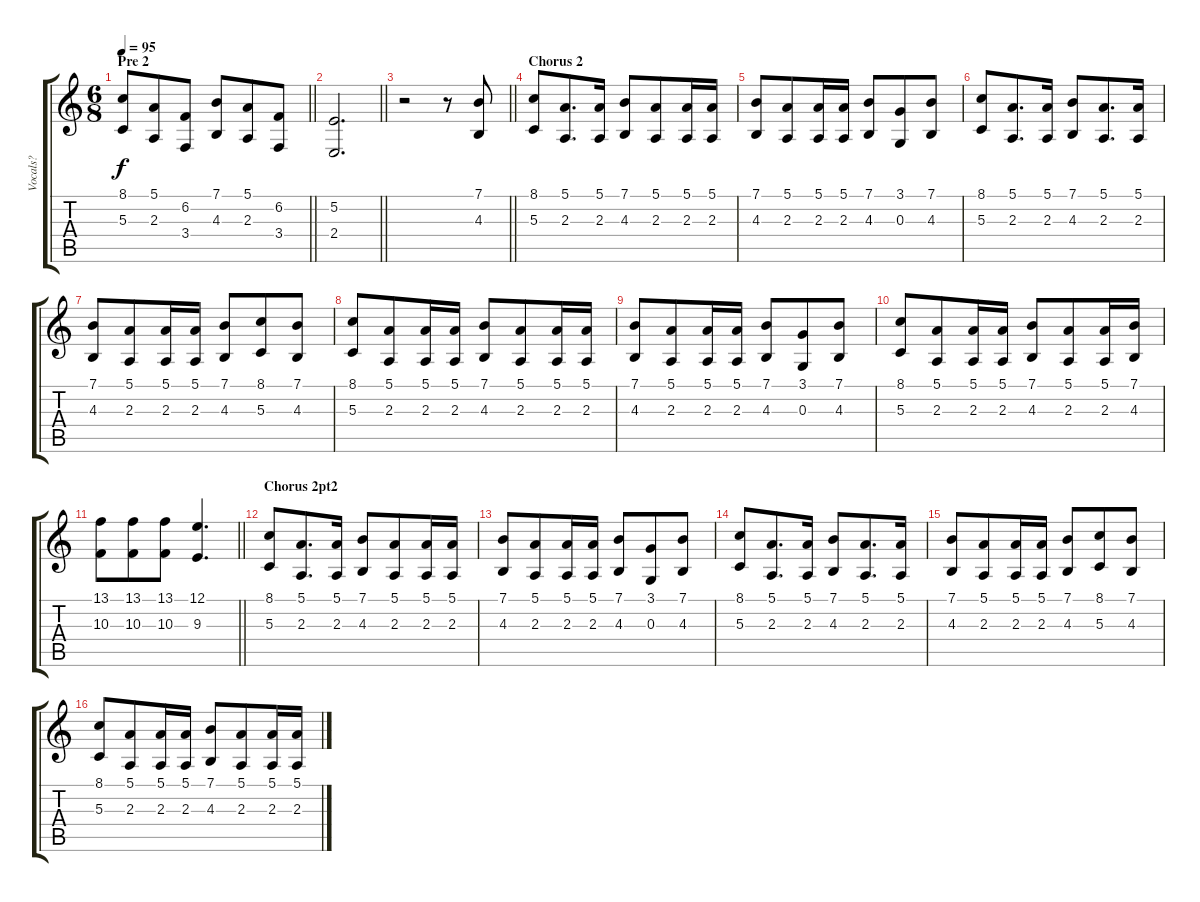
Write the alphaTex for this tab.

\track ("Vocals?" "Vocals?") {instrument vibraphone}
\staff {score tabs}
\tuning (E4 B3 G3 D3 A2 E2) {hide}
\ts (6 8)
\section ("" "Pre 2")
\tempo 95
\clef g2
\barLineRight lightlight
\ks c
(8.1 5.3).8{dy f} (5.1 2.3).8 (6.2 3.4).8 (7.1 4.3).8 (5.1 2.3).8 (6.2 3.4).8 |
\barLineRight lightlight
(5.2 2.4).2{d} |
\barLineRight lightlight
r.2 r.8 (7.1 4.3).8 |
\section ("" "Chorus 2")
(8.1 5.3).8 (5.1 2.3).8{d} (5.1 2.3).16 (7.1 4.3).8 (5.1 2.3).8 (5.1 2.3).16 (5.1 2.3).16 |
(7.1 4.3).8 (5.1 2.3).8 (5.1 2.3).16 (5.1 2.3).16 (7.1 4.3).8 (3.1 0.3).8 (7.1 4.3).8 |
(8.1 5.3).8 (5.1 2.3).8{d} (5.1 2.3).16 (7.1 4.3).8 (5.1 2.3).8{d} (5.1 2.3).16 |
(7.1 4.3).8 (5.1 2.3).8 (5.1 2.3).16 (5.1 2.3).16 (7.1 4.3).8 (8.1 5.3).8 (7.1 4.3).8 |
(8.1 5.3).8 (5.1 2.3).8 (5.1 2.3).16 (5.1 2.3).16 (7.1 4.3).8 (5.1 2.3).8 (5.1 2.3).16 (5.1 2.3).16 |
(7.1 4.3).8 (5.1 2.3).8 (5.1 2.3).16 (5.1 2.3).16 (7.1 4.3).8 (3.1 0.3).8 (7.1 4.3).8 |
(8.1 5.3).8 (5.1 2.3).8 (5.1 2.3).16 (5.1 2.3).16 (7.1 4.3).8 (5.1 2.3).8 (5.1 2.3).16 (7.1 4.3).16 |
\barLineRight lightlight
(13.1 10.3).8 (13.1 10.3).8 (13.1 10.3).8 (12.1 9.3).4{d} |
\section ("" "Chorus 2pt2")
(8.1 5.3).8 (5.1 2.3).8{d} (5.1 2.3).16 (7.1 4.3).8 (5.1 2.3).8 (5.1 2.3).16 (5.1 2.3).16 |
(7.1 4.3).8 (5.1 2.3).8 (5.1 2.3).16 (5.1 2.3).16 (7.1 4.3).8 (3.1 0.3).8 (7.1 4.3).8 |
(8.1 5.3).8 (5.1 2.3).8{d} (5.1 2.3).16 (7.1 4.3).8 (5.1 2.3).8{d} (5.1 2.3).16 |
(7.1 4.3).8 (5.1 2.3).8 (5.1 2.3).16 (5.1 2.3).16 (7.1 4.3).8 (8.1 5.3).8 (7.1 4.3).8 |
(8.1 5.3).8 (5.1 2.3).8 (5.1 2.3).16 (5.1 2.3).16 (7.1 4.3).8 (5.1 2.3).8 (5.1 2.3).16 (5.1 2.3).16
